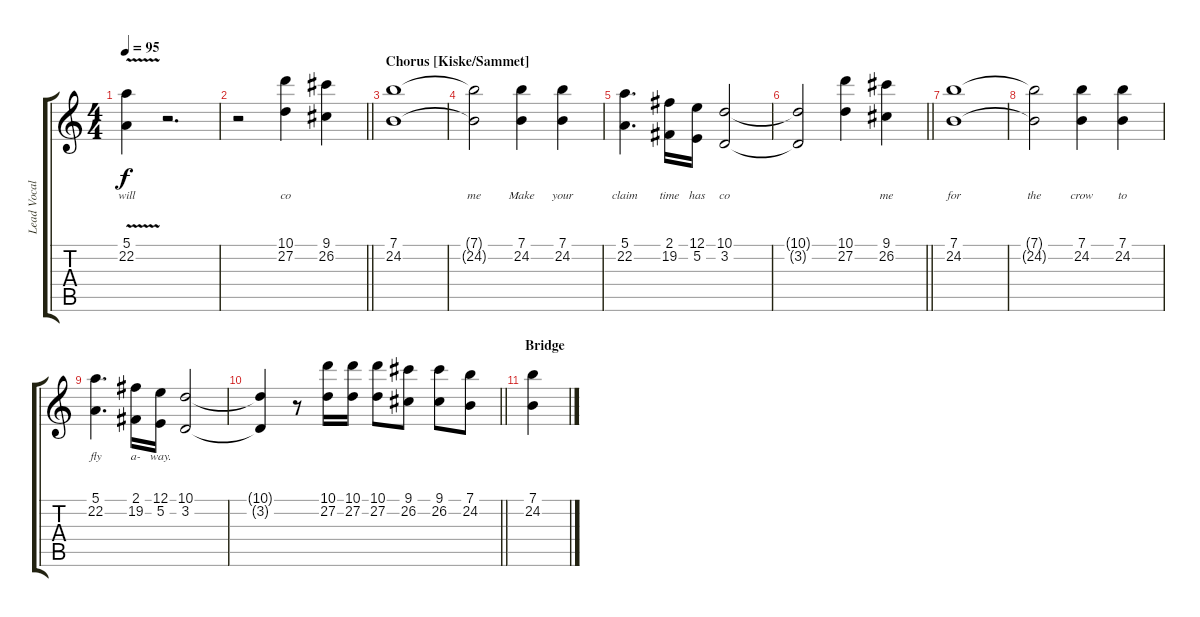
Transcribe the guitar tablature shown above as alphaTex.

\track ("Lead Vocals (Tobias Sammet / Jorn Lande)" "Lead Vocal") {instrument violin}
\staff {score tabs}
\tuning (E4 B3 G3 D3 A2 E2) {hide}
\ts (4 4)
\tempo 95
\clef g2
\ks c
(5.1{v} 22.2).4{lyrics (0 "will") lyrics (1 "") lyrics (2 "") lyrics (3 "") lyrics (4 "") dy f} r.2{d} |
\barLineRight lightlight
r.2 (10.1 27.2).4{lyrics (0 "co") lyrics (1 "") lyrics (2 "") lyrics (3 "") lyrics (4 "") volume 13 instrument violin} (9.1 26.2).4{lyrics (0 "") lyrics (1 "") lyrics (2 "") lyrics (3 "") lyrics (4 "")} |
\section ("" "Chorus [Kiske/Sammet]")
(7.1 24.2).1{lyrics (0 "") lyrics (1 "") lyrics (2 "") lyrics (3 "") lyrics (4 "")} |
(7.1{t} 24.2{t}).2{lyrics (0 "me") lyrics (1 "") lyrics (2 "") lyrics (3 "") lyrics (4 "")} (7.1 24.2).4{lyrics (0 "Make") lyrics (1 "") lyrics (2 "") lyrics (3 "") lyrics (4 "")} (7.1 24.2).4{lyrics (0 "your") lyrics (1 "") lyrics (2 "") lyrics (3 "") lyrics (4 "")} |
(5.1 22.2).4{d lyrics (0 "claim") lyrics (1 "") lyrics (2 "") lyrics (3 "") lyrics (4 "")} (2.1 19.2).16{lyrics (0 "time") lyrics (1 "") lyrics (2 "") lyrics (3 "") lyrics (4 "")} (12.1 5.2).16{lyrics (0 "has") lyrics (1 "") lyrics (2 "") lyrics (3 "") lyrics (4 "")} (10.1 3.2).2{lyrics (0 "co") lyrics (1 "") lyrics (2 "") lyrics (3 "") lyrics (4 "")} |
\barLineRight lightlight
(10.1{t} 3.2{t}).2{lyrics (0 "") lyrics (1 "") lyrics (2 "") lyrics (3 "") lyrics (4 "")} (10.1 27.2).4{lyrics (0 "") lyrics (1 "") lyrics (2 "") lyrics (3 "") lyrics (4 "")} (9.1 26.2).4{lyrics (0 "me") lyrics (1 "") lyrics (2 "") lyrics (3 "") lyrics (4 "")} |
(7.1 24.2).1{lyrics (0 "for") lyrics (1 "") lyrics (2 "") lyrics (3 "") lyrics (4 "")} |
(7.1{t} 24.2{t}).2{lyrics (0 "the") lyrics (1 "") lyrics (2 "") lyrics (3 "") lyrics (4 "")} (7.1 24.2).4{lyrics (0 "crow") lyrics (1 "") lyrics (2 "") lyrics (3 "") lyrics (4 "")} (7.1 24.2).4{lyrics (0 "to") lyrics (1 "") lyrics (2 "") lyrics (3 "") lyrics (4 "")} |
(5.1 22.2).4{d lyrics (0 "fly") lyrics (1 "") lyrics (2 "") lyrics (3 "") lyrics (4 "")} (2.1 19.2).16{lyrics (0 "a-") lyrics (1 "") lyrics (2 "") lyrics (3 "") lyrics (4 "")} (12.1 5.2).16{lyrics (0 "way.") lyrics (1 "") lyrics (2 "") lyrics (3 "") lyrics (4 "")} (10.1 3.2).2{lyrics (0 "") lyrics (1 "") lyrics (2 "") lyrics (3 "") lyrics (4 "")} |
\barLineRight lightlight
(10.1{t} 3.2{t}).4{lyrics (0 "") lyrics (1 "") lyrics (2 "") lyrics (3 "") lyrics (4 "")} r.8 (10.1 27.2).16{lyrics (0 "") lyrics (1 "") lyrics (2 "") lyrics (3 "") lyrics (4 "")} (10.1 27.2).16{lyrics (0 "") lyrics (1 "") lyrics (2 "") lyrics (3 "") lyrics (4 "")} (10.1 27.2).8{lyrics (0 "") lyrics (1 "") lyrics (2 "") lyrics (3 "") lyrics (4 "")} (9.1 26.2).8{lyrics (0 "") lyrics (1 "") lyrics (2 "") lyrics (3 "") lyrics (4 "")} (9.1 26.2).8{lyrics (0 "") lyrics (1 "") lyrics (2 "") lyrics (3 "") lyrics (4 "")} (7.1 24.2).8{lyrics (0 "") lyrics (1 "") lyrics (2 "") lyrics (3 "") lyrics (4 "")} |
\section ("" "Bridge")
(7.1 24.2).4{lyrics (0 "") lyrics (1 "") lyrics (2 "") lyrics (3 "") lyrics (4 "")}
